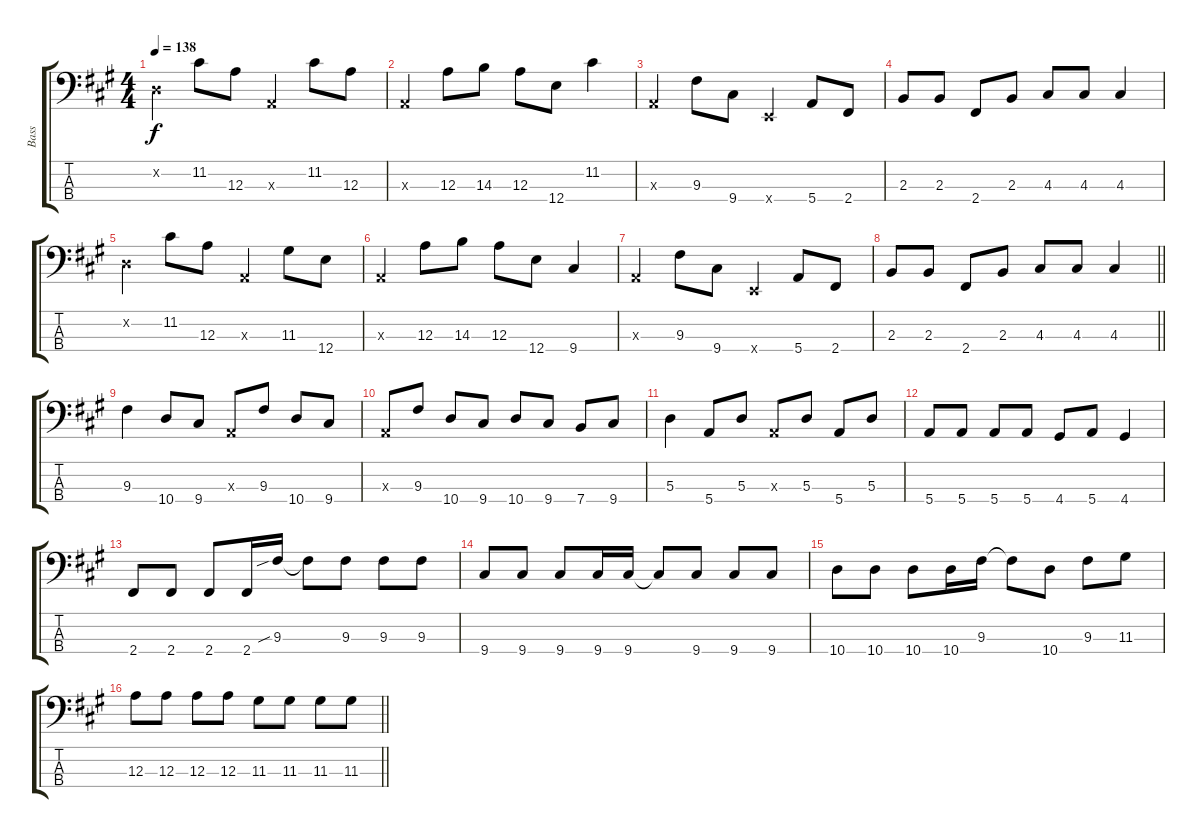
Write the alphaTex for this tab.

\track ("Bass" "Bass") {instrument electricbassfinger}
\staff {score tabs}
\tuning (G2 D2 A1 E1) {hide}
\ts (4 4)
\tempo 138
\clef f4
\ks a
0.2{x}.4{dy f} 11.2.8 12.3.8 0.3{x}.4 11.2.8 12.3.8 |
0.3{x}.4 12.3.8 14.3.8 12.3.8 12.4.8 11.2.4 |
0.3{x}.4 9.3.8 9.4.8 0.4{x}.4 5.4.8 2.4.8 |
2.3.8 2.3.8 2.4.8 2.3.8 4.3.8 4.3.8 4.3.4 |
0.2{x}.4 11.2.8 12.3.8 0.3{x}.4 11.3.8 12.4.8 |
0.3{x}.4 12.3.8 14.3.8 12.3.8 12.4.8 9.4.4 |
0.3{x}.4 9.3.8 9.4.8 0.4{x}.4 5.4.8 2.4.8 |
\barLineRight lightlight
2.3.8 2.3.8 2.4.8 2.3.8 4.3.8 4.3.8 4.3.4 |
9.3.4 10.4.8 9.4.8 0.3{x}.8 9.3.8 10.4.8 9.4.8 |
0.3{x}.8 9.3.8 10.4.8 9.4.8 10.4.8 9.4.8 7.4.8 9.4.8 |
5.3.4 5.4.8 5.3.8 0.3{x}.8 5.3.8 5.4.8 5.3.8 |
5.4.8 5.4.8 5.4.8 5.4.8 4.4.8 5.4.8 4.4.4 |
2.4.8 2.4.8 2.4.8 2.4.16 9.3{sib}.16 9.3{t}.8 9.3.8 9.3.8 9.3.8 |
9.4.8 9.4.8 9.4.8 9.4.16 9.4.16 9.4{t}.8 9.4.8 9.4.8 9.4.8 |
10.4.8 10.4.8 10.4.8 10.4.16 9.3.16 9.3{t}.8 10.4.8 9.3.8 11.3.8 |
\barLineRight lightlight
12.3.8 12.3.8 12.3.8 12.3.8 11.3.8 11.3.8 11.3.8 11.3.8
